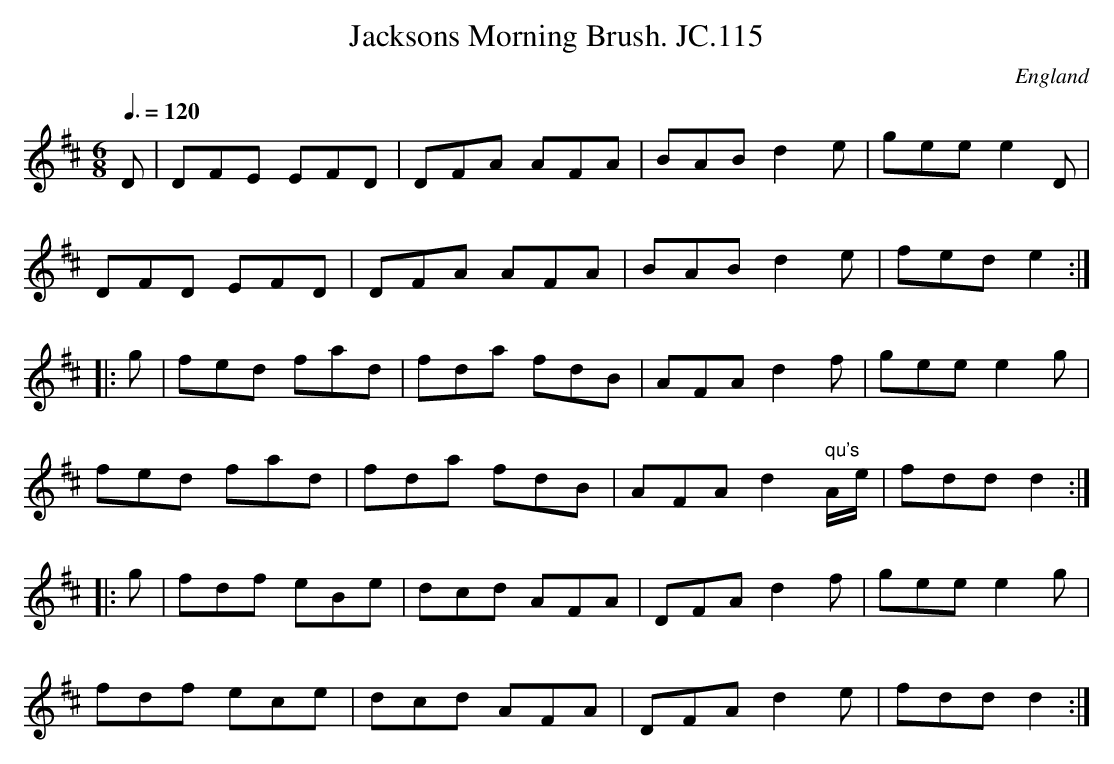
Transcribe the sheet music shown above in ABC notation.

X:1
T:Jacksons Morning Brush. JC.115
O:England
M:6/8
L:1/8
Q:3/8=120
K:D major
D|\
DFE EFD|DFA AFA|BAB d2e|gee e2D|!
DFD EFD|DFA AFA|BAB d2e|fed e2:|!
|:g|fed fad|fda fdB|AFA d2f|gee e2g|!
fed fad|fda fdB|AFA d2" qu's"A/e/|fdd d2:|!
|:g|fdf eBe|dcd AFA|DFA d2f|gee e2g|!
fdf ece|dcd AFA|DFA d2e|fdd d2:|
